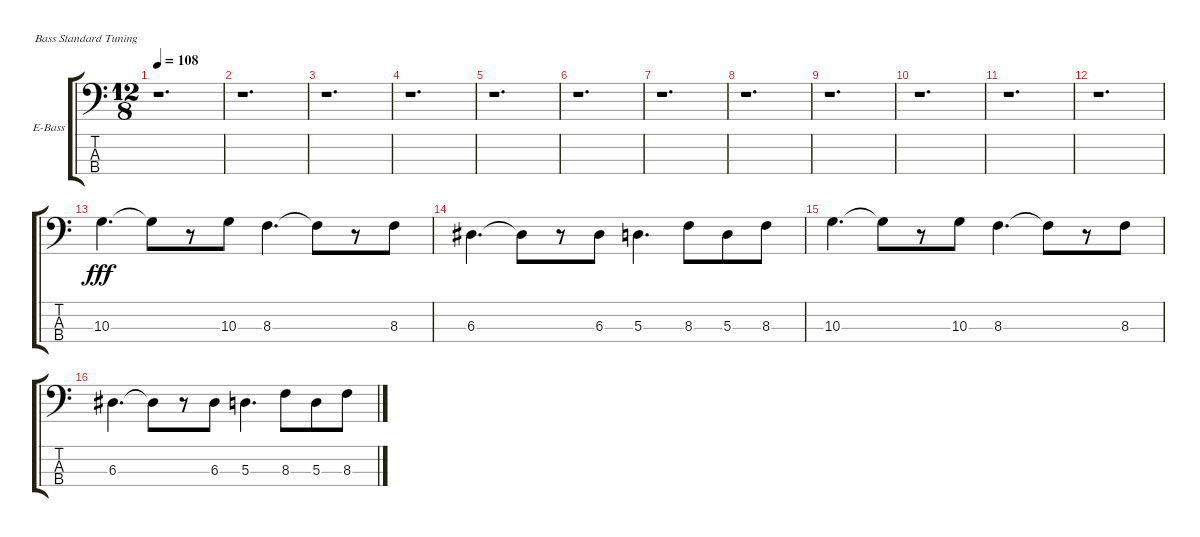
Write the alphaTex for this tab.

\defaultSystemsLayout 4
\bracketExtendMode groupsimilarinstruments
\firstSystemTrackNameOrientation horizontal
\otherSystemsTrackNameOrientation horizontal
\track ("Electric Bass" "E-Bass") {instrument electricbassfinger}
\staff {score tabs}
\tuning (G2 D2 A1 E1)
\ts (12 8)
\tempo 108
\clef f4
\scale
0.487395
\ks c
r.1{d dy fff instrument electricbassfinger} |
\scale
0.256303 r.1{d} |
\scale
0.256303 r.1{d} |
\scale
0.333333 r.1{d} |
\scale
0.333333 r.1{d} |
\scale
0.333333 r.1{d} |
\scale
0.333333 r.1{d} |
\scale
0.333333 r.1{d} |
\scale
0.333333 r.1{d} |
\scale
0.333333 r.1{d} |
\scale
0.333333 r.1{d} |
\scale
0.333333 r.1{d} |
\scale
0.333333 10.3.4{d} 10.3{t}.8 r.8 10.3.8 8.3.4{d} 8.3{t}.8 r.8 8.3.8 |
\scale
0.333333 6.3.4{d} 6.3{t}.8 r.8 6.3.8 5.3.4{d} 8.3.8 5.3.8 8.3.8 |
\scale
0.333333 10.3.4{d} 10.3{t}.8 r.8 10.3.8 8.3.4{d} 8.3{t}.8 r.8 8.3.8 |
\scale
0.333333 6.3.4{d} 6.3{t}.8 r.8 6.3.8 5.3.4{d} 8.3.8 5.3.8 8.3.8
